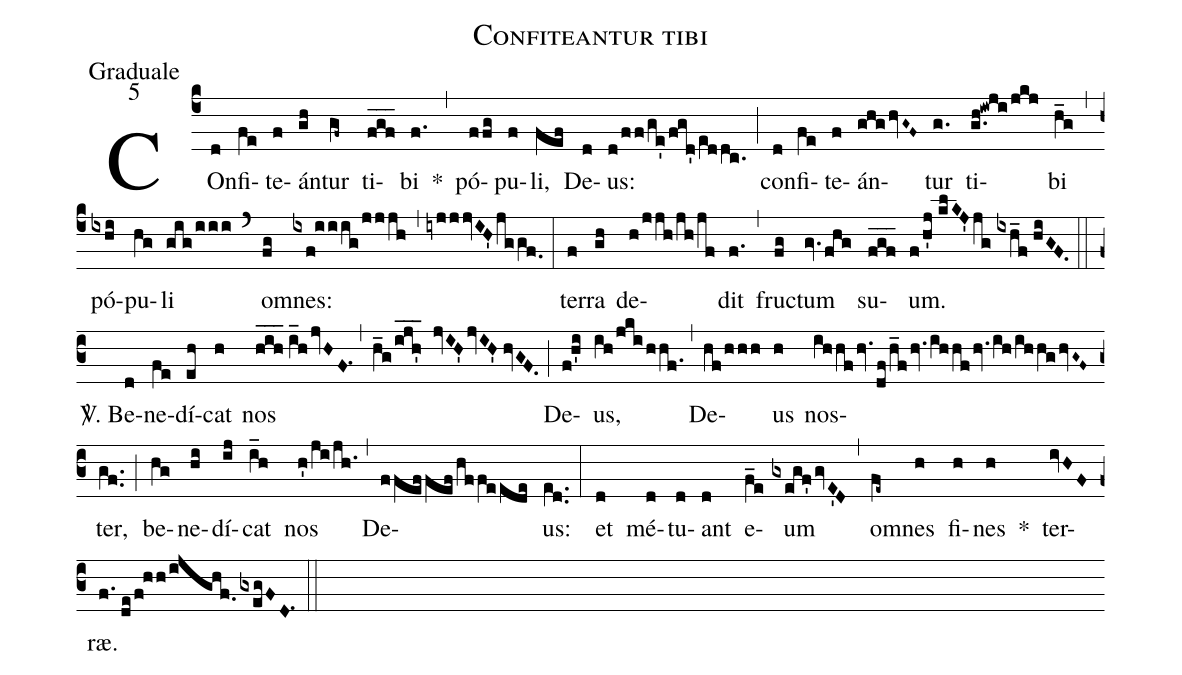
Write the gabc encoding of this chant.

name: Confiteantur tibi;
office-part: Graduale;
mode: 5;
%%
(c4) COn(d)fi(fe)te(f)án(gh)tur(gf~) ti(f_g_f_)bi(f.) *(,)
pó(ffg)pu(f)li,(fef) De(d)us:(d/ff/ge'/fgd'/e[ll:1]ddc.) (;) con(d)fi(fe)te(f)án(ghghvG~F~)tur(g.) ti(g.h!iwji/jkj)bi(h_g) (,) pó(ixhi)pu(hg)li(gig/iii) (`) om(fg)nes:(ixf!iiig/jjjh) (,) (iyjjjvIH'jggf.0) (:)
ter(f)ra(gh) de(h/jjh/jh/jf)dit(f.) (,) fruc(fg)tum(gv.fhg) su(f_g_f_)um.(f/h'j//kl/KJ'jg//ixh_f//!hiGF.) (z0::c3)
<sp>V/</sp>. Be(d)ne(fe)dí(eh)cat(h) nos(h_i_h_2//i_hjvHF.1) (,) (h_g/ijh'___ jvIH'jvIH'//hvGF.) (;) De(f!h'i)us,(ih/jkihhf.) (,) De(hf/hhh)us(h) nos(ihhfhv.df/h_fhv.ihhfhv.ih/ih/!hghvG~F~)ter,(gf..) (;) be(hg)ne(hi)dí(ij)cat(i_h) nos(h'/ji/jh.) (,) De(ffeffefhffeede)us:(e[ll:1]d..) (:)
et(d) mé(d)tu(d)ant(d) e(f_e)um(gxegf'gvE'D) (,) om(fe~)nes(h) fi(h)nes(h) *() ter(ivHF)ræ.(f.//de/f!hh/ijghf.0gxegFD.1) (::)
